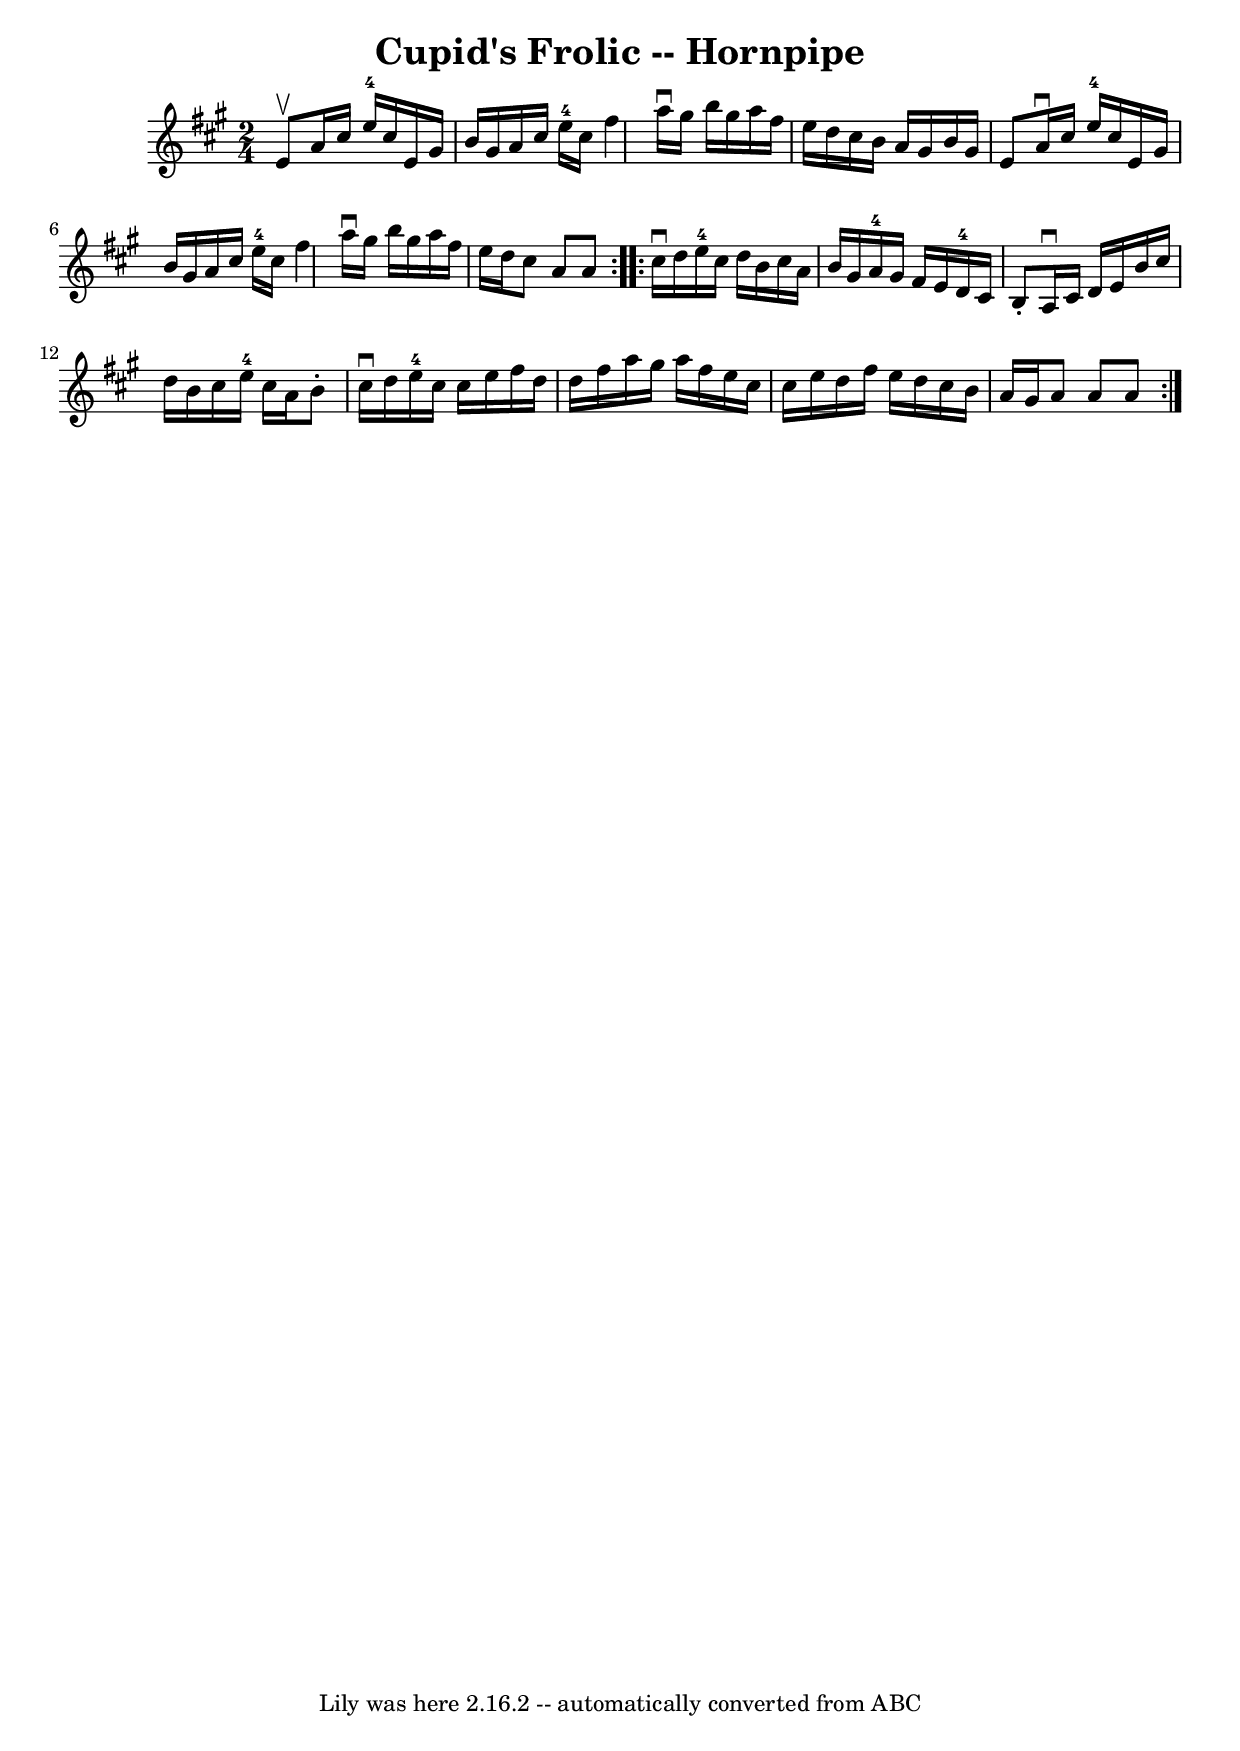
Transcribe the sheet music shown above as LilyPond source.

\version "2.7.40"
\include "Mammoth.ily"
\header {
	%% book = "Cole's 1000 Fiddle Tunes"
	crossRefNumber = "1"
	footnotes = ""
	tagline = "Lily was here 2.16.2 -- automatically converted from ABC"
	title = "Cupid's Frolic -- Hornpipe"
}
voicedefault =  {


\repeat volta 2 {
\time 2/4 \key a \major e'8^\upbow |
 a'16 cis''16 e''16-4  
 cis''16 e'16 gis'16 b'16 gis'16  |
 a'16 cis''16    
e''16-4 cis''16 fis''4  |
 a''16^\downbow gis''16 b''16   
 gis''16 a''16 fis''16 e''16 d''16  |
 cis''16 b'16    
a'16 gis'16 b'16 gis'16 e'8  |
 a'16^\downbow cis''16  
 e''16-4 cis''16 e'16 gis'16 b'16 gis'16  |
 a'16    
cis''16 e''16-4 cis''16 fis''4  |
 a''16^\downbow gis''16 
 b''16 gis''16 a''16 fis''16 e''16 d''16  |
 cis''8    
a'8 a'8  }     \repeat volta 2 { cis''16^\downbow d''16  |
   
e''16-4 cis''16 d''16 b'16 cis''16 a'16 b'16 gis'16  
|
 a'16-4 gis'16 fis'16 e'16 d'16-4 cis'16 b8 
-. |
 a16^\downbow cis'16 d'16 e'16 b'16 cis''16    
d''16 b'16  |
 cis''16 e''16-4 cis''16 a'16 b'8 -.   
cis''16^\downbow d''16  |
 e''16-4 cis''16 cis''16    
e''16 fis''16 d''16 d''16 fis''16  |
 a''16 gis''16    
a''16 fis''16 e''16 cis''16 cis''16 e''16  |
 d''16    
fis''16 e''16 d''16 cis''16 b'16 a'16 gis'16  |
 a'8  
 a'8 a'8  }   
}

\score{
    <<

	\context Staff="default"
	{
	    \voicedefault 
	}

    >>
	\layout {
	}
	\midi {}
}
